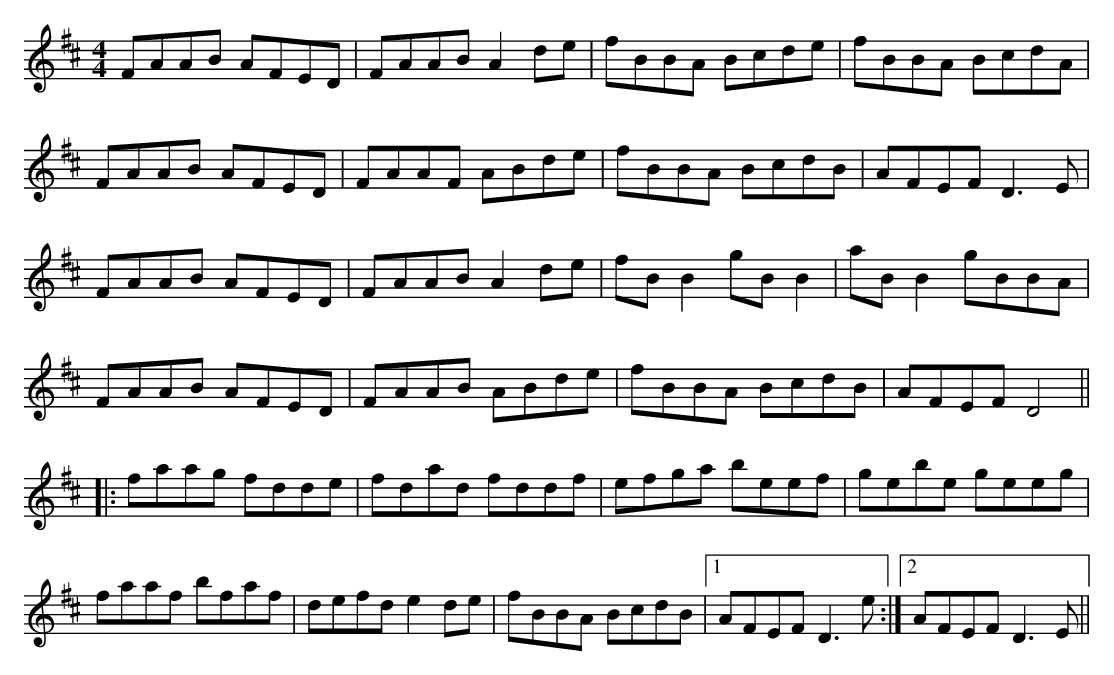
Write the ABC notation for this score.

X:1
M:4/4
K:D
FAAB AFED|FAAB A2de|fBBA Bcde|fBBA BcdA|
FAAB AFED|FAAF ABde|fBBA BcdB|AFEF D3E|
FAAB AFED|FAAB A2de|fBB2 gBB2|aBB2 gBBA|
FAAB AFED|FAAB ABde|fBBA BcdB|AFEF D4||
|:faag fdde|fdad fddf|efga beef|gebe geeg|
faaf bfaf|defd e2de|fBBA BcdB|1 AFEF D3e:|2 AFEF D3E||
